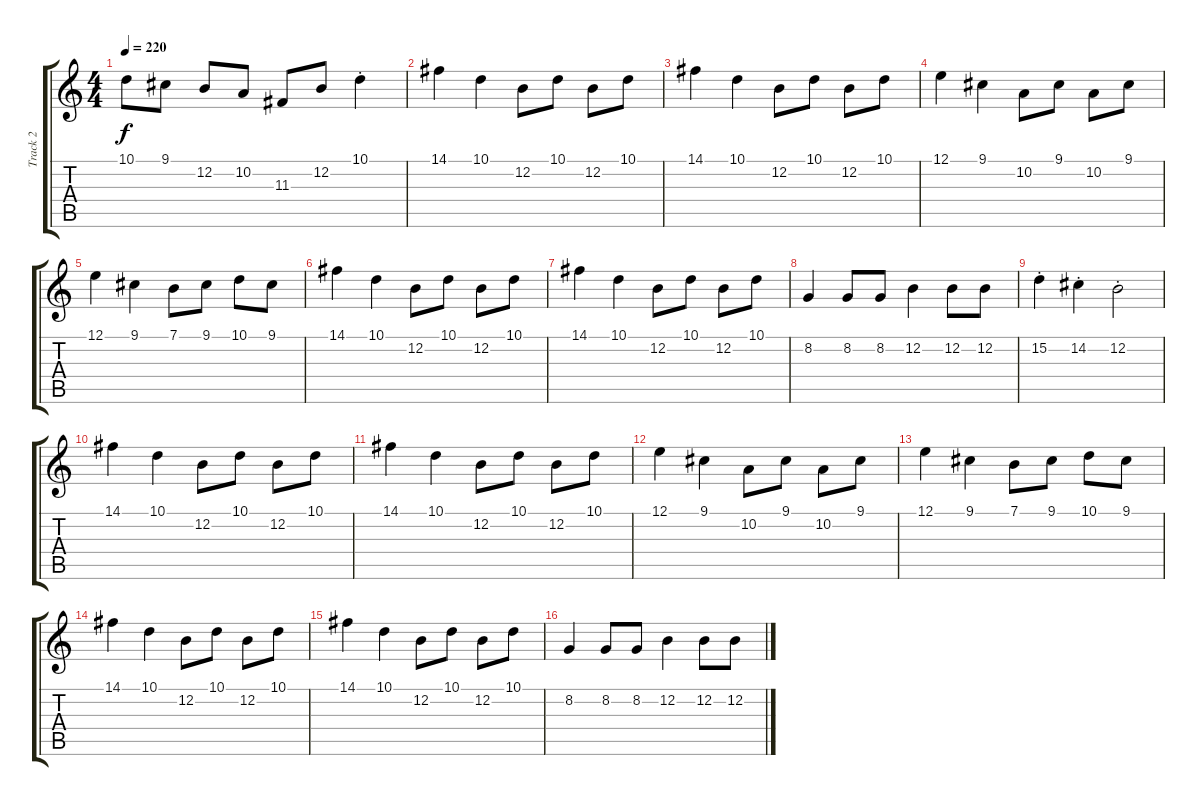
\track ("Track 2" "Track 2") {instrument recorder}
\staff {score tabs}
\tuning (E4 B3 G3 D3 A2 E2) {hide}
\ts (4 4)
\tempo 220
\clef g2
\ks c
10.1.8{dy f} 9.1.8 12.2.8 10.2.8 11.3.8 12.2.8 10.1{st}.4 |
14.1.4 10.1.4 12.2.8 10.1.8 12.2.8 10.1.8 |
14.1.4 10.1.4 12.2.8 10.1.8 12.2.8 10.1.8 |
12.1.4 9.1.4 10.2.8 9.1.8 10.2.8 9.1.8 |
12.1.4 9.1.4 7.1.8 9.1.8 10.1.8 9.1.8 |
14.1.4 10.1.4 12.2.8 10.1.8 12.2.8 10.1.8 |
14.1.4 10.1.4 12.2.8 10.1.8 12.2.8 10.1.8 |
8.2.4 8.2.8 8.2.8 12.2.4 12.2.8 12.2.8 |
15.2{st}.4 14.2{st}.4 12.2{st}.2 |
14.1.4 10.1.4 12.2.8 10.1.8 12.2.8 10.1.8 |
14.1.4 10.1.4 12.2.8 10.1.8 12.2.8 10.1.8 |
12.1.4 9.1.4 10.2.8 9.1.8 10.2.8 9.1.8 |
12.1.4 9.1.4 7.1.8 9.1.8 10.1.8 9.1.8 |
14.1.4 10.1.4 12.2.8 10.1.8 12.2.8 10.1.8 |
14.1.4 10.1.4 12.2.8 10.1.8 12.2.8 10.1.8 |
8.2.4 8.2.8 8.2.8 12.2.4 12.2.8 12.2.8
